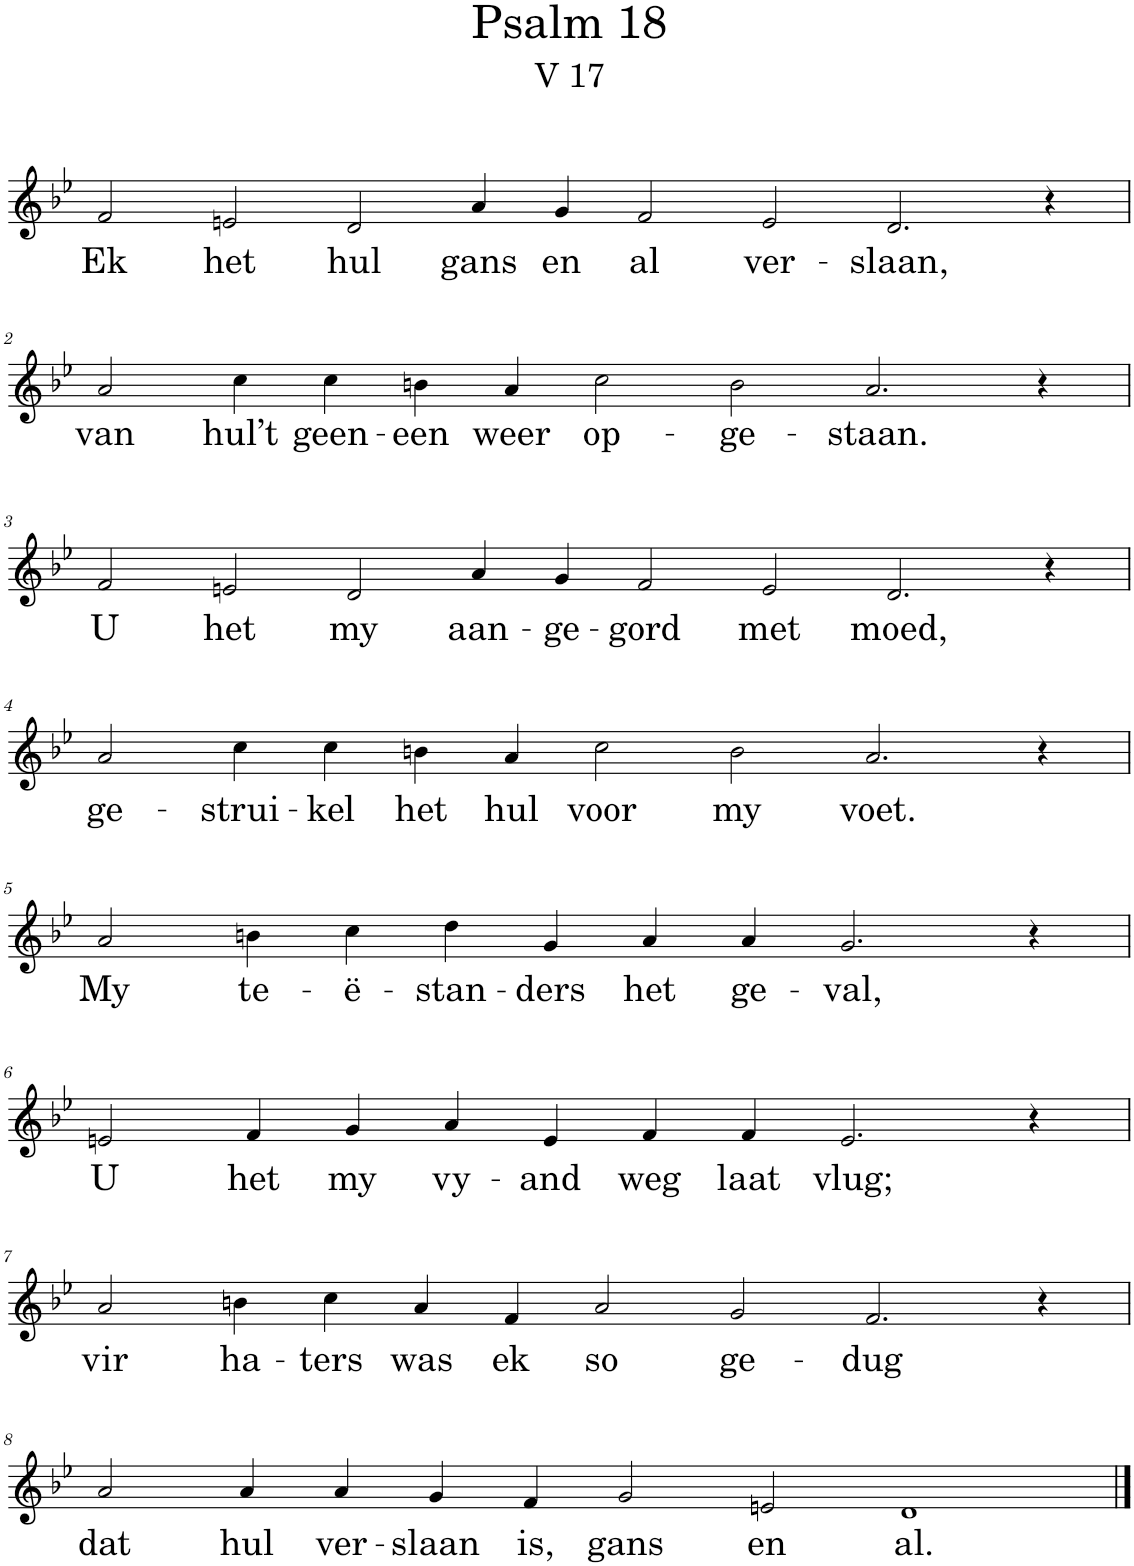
**kern	**text
*part1	*part1
*staff1	*staff1
*I"Pipe Organ	*
*I'Org.	*
*clefG2	*
*k[b-e-]	*
*M16/4	*
=1	=1
!	!LO:LY:b
2f/	Ek
!	!LO:LY:b
2en/	het
!	!LO:LY:b
2d/	hul
!	!LO:LY:b
4a/	gans
!	!LO:LY:b
4g/	en
!	!LO:LY:b
2f/	al
!	!LO:LY:b
2e/	ver-
!	!LO:LY:b
2.d/	-slaan,
4r	.
!!LO:LB:g=z
=2	=2
*M14/4	*
!	!LO:LY:b
2a/	van
!	!LO:LY:b
4cc\	hul’t
!	!LO:LY:b
4cc\	geen-
!	!LO:LY:b
4bn\	-een
!	!LO:LY:b
4a/	weer
!	!LO:LY:b
2cc\	op-
!	!LO:LY:b
2b\	-ge-
!	!LO:LY:b
2.a/	-staan.
4r	.
!!LO:LB:g=z
=3	=3
*M16/4	*
!	!LO:LY:b
2f/	U
!	!LO:LY:b
2en/	het
!	!LO:LY:b
2d/	my
!	!LO:LY:b
4a/	aan-
!	!LO:LY:b
4g/	-ge-
!	!LO:LY:b
2f/	-gord
!	!LO:LY:b
2e/	met
!	!LO:LY:b
2.d/	moed,
4r	.
!!LO:LB:g=z
=4	=4
*M14/4	*
!	!LO:LY:b
2a/	ge-
!	!LO:LY:b
4cc\	-strui-
!	!LO:LY:b
4cc\	-kel
!	!LO:LY:b
4bn\	het
!	!LO:LY:b
4a/	hul
!	!LO:LY:b
2cc\	voor
!	!LO:LY:b
2b\	my
!	!LO:LY:b
2.a/	voet.
4r	.
!!LO:LB:g=z
=5	=5
*M12/4	*
!	!LO:LY:b
2a/	My
!	!LO:LY:b
4bn\	te-
!	!LO:LY:b
4cc\	-ë-
!	!LO:LY:b
4dd\	-stan-
!	!LO:LY:b
4g/	-ders
!	!LO:LY:b
4a/	het
!	!LO:LY:b
4a/	ge-
!	!LO:LY:b
2.g/	-val,
4r	.
!!LO:LB:g=z
=6	=6
!	!LO:LY:b
2en/	U
!	!LO:LY:b
4f/	het
!	!LO:LY:b
4g/	my
!	!LO:LY:b
4a/	vy-
!	!LO:LY:b
4e/	-and
!	!LO:LY:b
4f/	weg
!	!LO:LY:b
4f/	laat
!	!LO:LY:b
2.e/	vlug;
4r	.
!!LO:LB:g=z
=7	=7
*M14/4	*
!	!LO:LY:b
2a/	vir
!	!LO:LY:b
4bn\	ha-
!	!LO:LY:b
4cc\	-ters
!	!LO:LY:b
4a/	was
!	!LO:LY:b
4f/	ek
!	!LO:LY:b
2a/	so
!	!LO:LY:b
2g/	ge-
!	!LO:LY:b
2.f/	-dug
4r	.
!!LO:LB:g=z
=8	=8
!	!LO:LY:b
2a/	dat
!	!LO:LY:b
4a/	hul
!	!LO:LY:b
4a/	ver-
!	!LO:LY:b
4g/	-slaan
!	!LO:LY:b
4f/	is,
!	!LO:LY:b
2g/	gans
!	!LO:LY:b
2en/	en
!	!LO:LY:b
1d	al.
==	==
*-	*-
